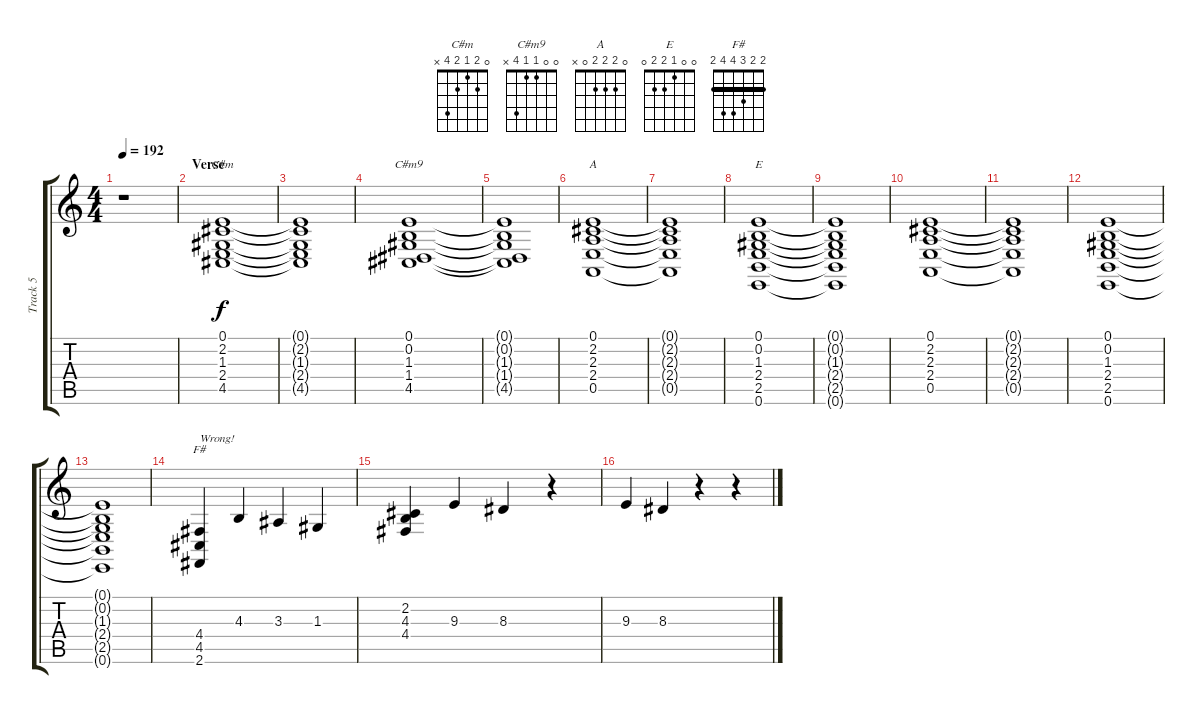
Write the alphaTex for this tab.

\track ("Track 5" "Track 5") {instrument brightacousticpiano}
\staff {score tabs}
\tuning (E4 B3 G3 D3 A2 E2) {hide}
\chord ("C#m" 0 2 1 2 4 x)
\chord ("C#m9" 0 0 1 1 4 x)
\chord ("A" 0 2 2 2 0 x)
\chord ("E" 0 0 1 2 2 0)
\chord ("F#" 2 2 3 4 4 2) {barre 2}
\ts (4 4)
\tempo 192
\clef g2
\ks c
r.1{dy f} |
\section ("" "Verse")
(0.1 2.2 1.3 2.4 4.5).1{ch "C#m"} |
(0.1{t} 2.2{t} 1.3{t} 2.4{t} 4.5{t}).1 |
(0.1 0.2 1.3 1.4 4.5).1{ch "C#m9"} |
(0.1{t} 0.2{t} 1.3{t} 1.4{t} 4.5{t}).1 |
(0.1 2.2 2.3 2.4 0.5).1{ch "A"} |
(0.1{t} 2.2{t} 2.3{t} 2.4{t} 0.5{t}).1 |
(0.1 0.2 1.3 2.4 2.5 0.6).1{ch "E"} |
(0.1{t} 0.2{t} 1.3{t} 2.4{t} 2.5{t} 0.6{t}).1 |
(0.1 2.2 2.3 2.4 0.5).1 |
(0.1{t} 2.2{t} 2.3{t} 2.4{t} 0.5{t}).1 |
(0.1 0.2 1.3 2.4 2.5 0.6).1 |
(0.1{t} 0.2{t} 1.3{t} 2.4{t} 2.5{t} 0.6{t}).1 |
(4.4 4.5 2.6).4{ch "F#" txt "Wrong!"} 4.3.4 3.3.4 1.3.4 |
(2.2 4.3 4.4).4 9.3.4 8.3.4 r.4 |
9.3.4 8.3.4 r.4 r.4
